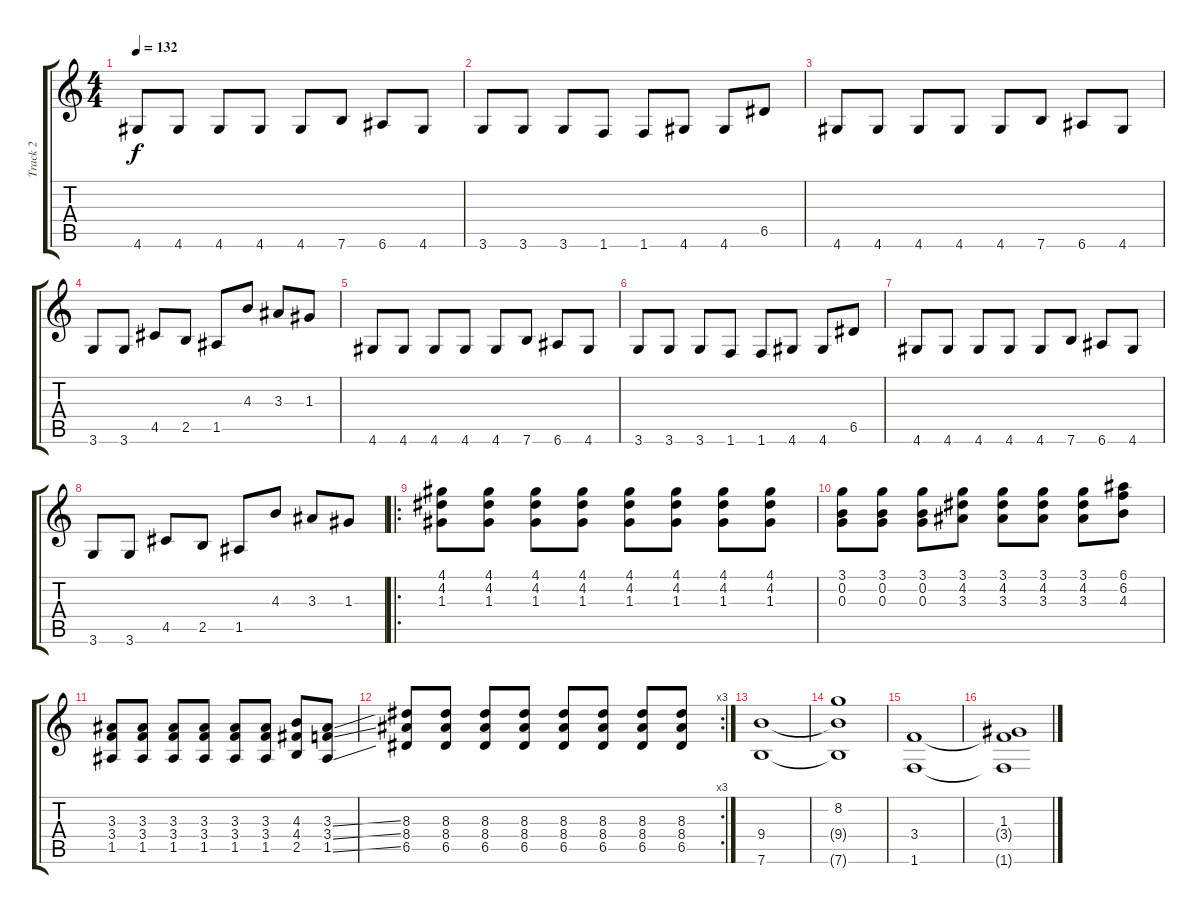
\track ("Track 2" "Track 2") {instrument distortionguitar}
\staff {score tabs}
\tuning (E4 B3 G3 D3 A2 E2) {hide}
\ts (4 4)
\tempo 132
\clef g2
\ks c
4.6.8{dy f} 4.6.8 4.6.8 4.6.8 4.6.8 7.6.8 6.6.8 4.6.8 |
3.6.8 3.6.8 3.6.8 1.6.8 1.6.8 4.6.8 4.6.8 6.5.8 |
4.6.8 4.6.8 4.6.8 4.6.8 4.6.8 7.6.8 6.6.8 4.6.8 |
3.6.8 3.6.8 4.5.8 2.5.8 1.5.8 4.3.8 3.3.8 1.3.8 |
4.6.8 4.6.8 4.6.8 4.6.8 4.6.8 7.6.8 6.6.8 4.6.8 |
3.6.8 3.6.8 3.6.8 1.6.8 1.6.8 4.6.8 4.6.8 6.5.8 |
4.6.8 4.6.8 4.6.8 4.6.8 4.6.8 7.6.8 6.6.8 4.6.8 |
3.6.8 3.6.8 4.5.8 2.5.8 1.5.8 4.3.8 3.3.8 1.3.8 |
\ro
(4.1 4.2 1.3).8 (4.1 4.2 1.3).8 (4.1 4.2 1.3).8 (4.1 4.2 1.3).8 (4.1 4.2 1.3).8 (4.1 4.2 1.3).8 (4.1 4.2 1.3).8 (4.1 4.2 1.3).8 |
(3.1 0.2 0.3).8 (3.1 0.2 0.3).8 (3.1 0.2 0.3).8 (3.1 4.2 3.3).8 (3.1 4.2 3.3).8 (3.1 4.2 3.3).8 (3.1 4.2 3.3).8 (6.1 6.2 4.3).8 |
(3.3 3.4 1.5).8 (3.3 3.4 1.5).8 (3.3 3.4 1.5).8 (3.3 3.4 1.5).8 (3.3 3.4 1.5).8 (3.3 3.4 1.5).8 (4.3 4.4 2.5).8 (3.3{ss} 3.4{ss} 1.5{ss}).8 |
\rc 3
(8.3 8.4 6.5).8 (8.3 8.4 6.5).8 (8.3 8.4 6.5).8 (8.3 8.4 6.5).8 (8.3 8.4 6.5).8 (8.3 8.4 6.5).8 (8.3 8.4 6.5).8 (8.3 8.4 6.5).8 |
(9.4 7.6).1 |
(8.2 9.4{t} 7.6{t}).1 |
(3.4 1.6).1 |
(1.3 3.4{t} 1.6{t}).1
